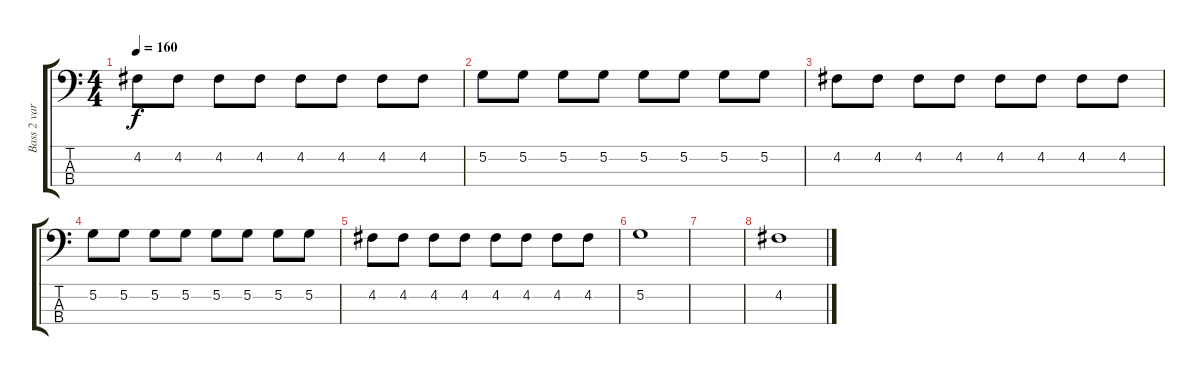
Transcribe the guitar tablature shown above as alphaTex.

\track ("Bass 2 var" "Bass 2 var") {mute instrument electricbassfinger}
\staff {score tabs}
\tuning (G2 D2 A1 E1) {hide}
\ts (4 4)
\tempo 160
\clef f4
\ks c
4.2.8{dy f} 4.2.8 4.2.8 4.2.8 4.2.8 4.2.8 4.2.8 4.2.8 |
5.2.8 5.2.8 5.2.8 5.2.8 5.2.8 5.2.8 5.2.8 5.2.8 |
4.2.8 4.2.8 4.2.8 4.2.8 4.2.8 4.2.8 4.2.8 4.2.8 |
5.2.8 5.2.8 5.2.8 5.2.8 5.2.8 5.2.8 5.2.8 5.2.8 |
4.2.8 4.2.8 4.2.8 4.2.8 4.2.8 4.2.8 4.2.8 4.2.8 |
5.2.1 |
|
4.2.1
